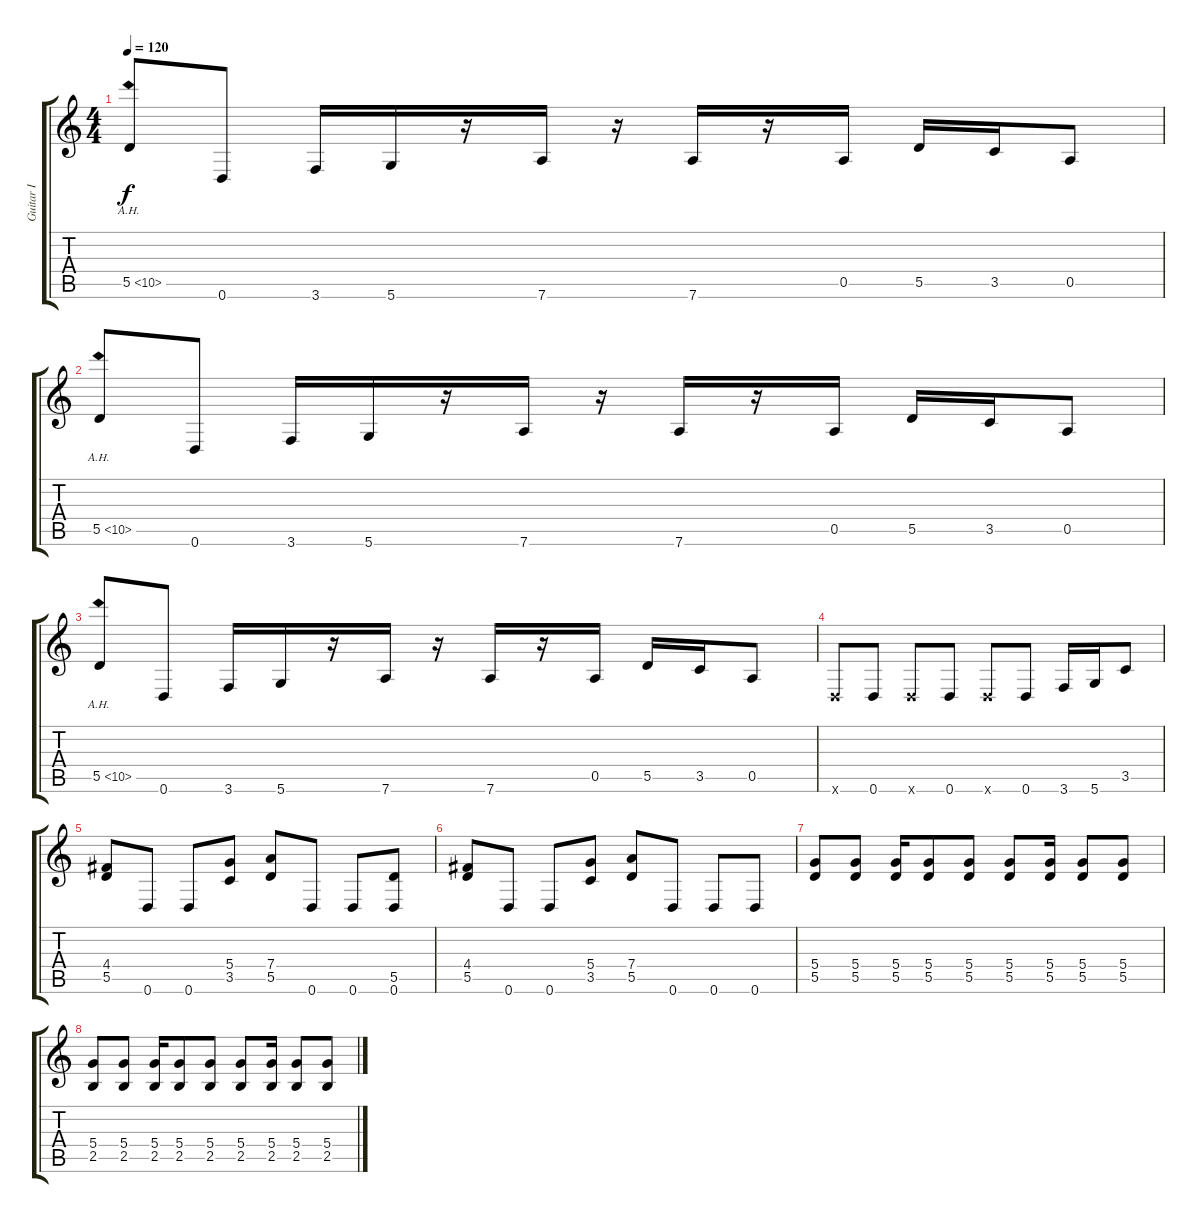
\track ("Guitar I" "Guitar I") {instrument distortionguitar}
\staff {score tabs}
\tuning (E4 B3 G3 D3 A2 D2) {hide}
\ts (4 4)
\tempo 120
\clef g2
\ks c
5.5{ah 5}.8{dy f} 0.6.8 3.6.16 5.6.16 r.16 7.6.16 r.16 7.6.16 r.16 0.5.16 5.5.16 3.5.16 0.5.8 |
5.5{ah 5}.8 0.6.8 3.6.16 5.6.16 r.16 7.6.16 r.16 7.6.16 r.16 0.5.16 5.5.16 3.5.16 0.5.8 |
5.5{ah 5}.8 0.6.8 3.6.16 5.6.16 r.16 7.6.16 r.16 7.6.16 r.16 0.5.16 5.5.16 3.5.16 0.5.8 |
0.6{x}.8 0.6.8 0.6{x}.8 0.6.8 0.6{x}.8 0.6.8 3.6.16 5.6.16 3.5.8 |
(4.4 5.5).8 0.6.8 0.6.8 (5.4 3.5).8 (7.4 5.5).8 0.6.8 0.6.8 (5.5 0.6).8 |
(4.4 5.5).8 0.6.8 0.6.8 (5.4 3.5).8 (7.4 5.5).8 0.6.8 0.6.8 0.6.8 |
(5.4 5.5).8 (5.4 5.5).8 (5.4 5.5).16 (5.4 5.5).8 (5.4 5.5).8 (5.4 5.5).8 (5.4 5.5).16 (5.4 5.5).8 (5.4 5.5).8 |
(5.4 2.5).8 (5.4 2.5).8 (5.4 2.5).16 (5.4 2.5).8 (5.4 2.5).8 (5.4 2.5).8 (5.4 2.5).16 (5.4 2.5).8 (5.4 2.5).8
